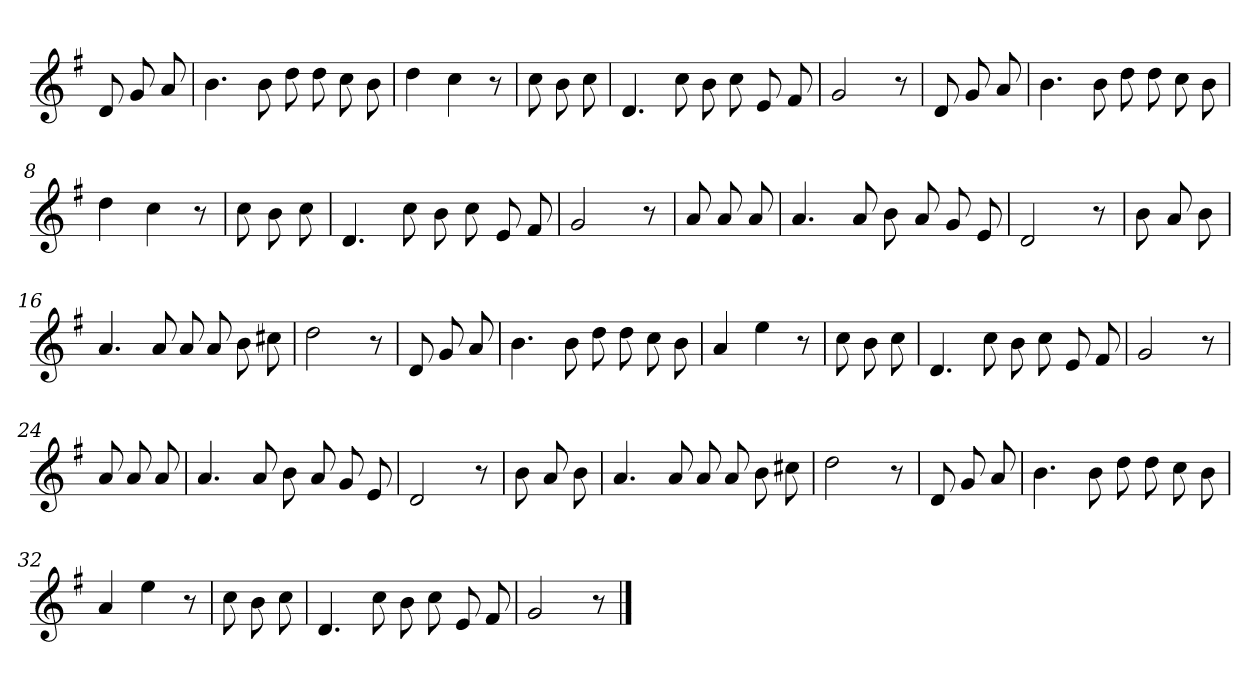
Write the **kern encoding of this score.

**kern
*part1
*staff1
*clefG2
*k[f#]
*G:
=
8d
8g
8a
=1
4.b
8b
8dd
8dd
8cc
8b
=2
4dd
4cc
8r
=3
8cc
8b
8cc
=4
4.d
8cc
8b
8cc
8e
8f#
=5
2g
8r
=6
8d
8g
8a
=7
4.b
8b
8dd
8dd
8cc
8b
=8
4dd
4cc
8r
=9
8cc
8b
8cc
=10
4.d
8cc
8b
8cc
8e
8f#
=11
2g
8r
=12
8a
8a
8a
=13
4.a
8a
8b
8a
8g
8e
=14
2d
8r
=15
8b
8a
8b
=16
4.a
8a
8a
8a
8b
8cc#X
=17
2dd
8r
=18
8d
8g
8a
=19
4.b
8b
8dd
8dd
8cc
8b
=20
4a
4ee
8r
=21
8cc
8b
8cc
=22
4.d
8cc
8b
8cc
8e
8f#
=23
2g
8r
=24
8a
8a
8a
=25
4.a
8a
8b
8a
8g
8e
=26
2d
8r
=27
8b
8a
8b
=28
4.a
8a
8a
8a
8b
8cc#X
=29
2dd
8r
=30
8d
8g
8a
=31
4.b
8b
8dd
8dd
8cc
8b
=32
4a
4ee
8r
=33
8cc
8b
8cc
=34
4.d
8cc
8b
8cc
8e
8f#
=35
2g
8r
==
*-
